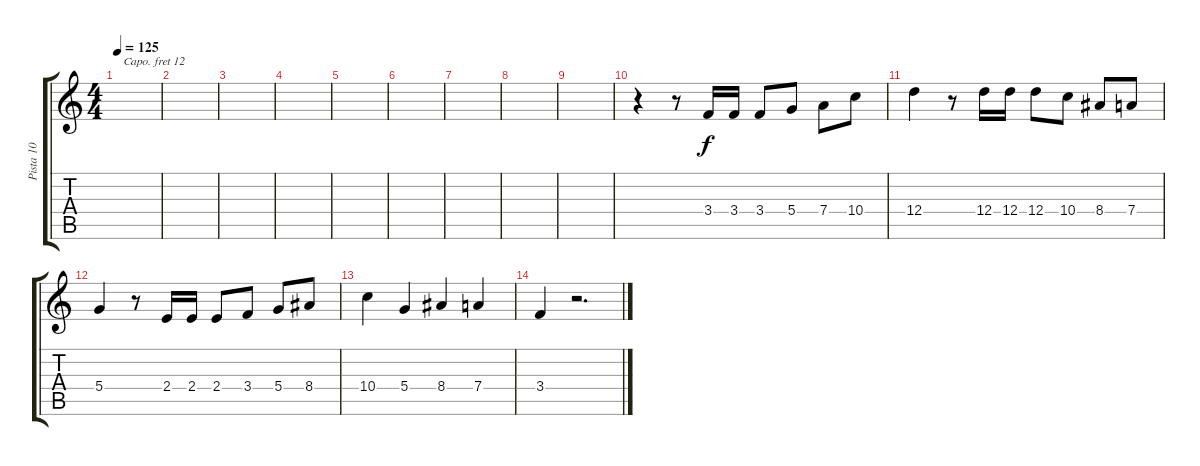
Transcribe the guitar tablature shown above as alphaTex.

\track ("Pista 10" "Pista 10") {instrument pad1newage}
\staff {score tabs}
\capo 12
\tuning (E4 B3 G3 D3 A2 E2) {hide}
\ts (4 4)
\tempo 125
\clef g2
\ks c
|
|
|
|
|
|
|
|
|
r.4 r.8 3.4.16 3.4.16 3.4.8 5.4.8 7.4.8 10.4.8 |
12.4.4 r.8 12.4.16 12.4.16 12.4.8 10.4.8 8.4.8 7.4.8 |
5.4.4 r.8 2.4.16 2.4.16 2.4.8 3.4.8 5.4.8 8.4.8 |
10.4.4 5.4.4 8.4.4 7.4.4 |
3.4.4 r.2{d}
